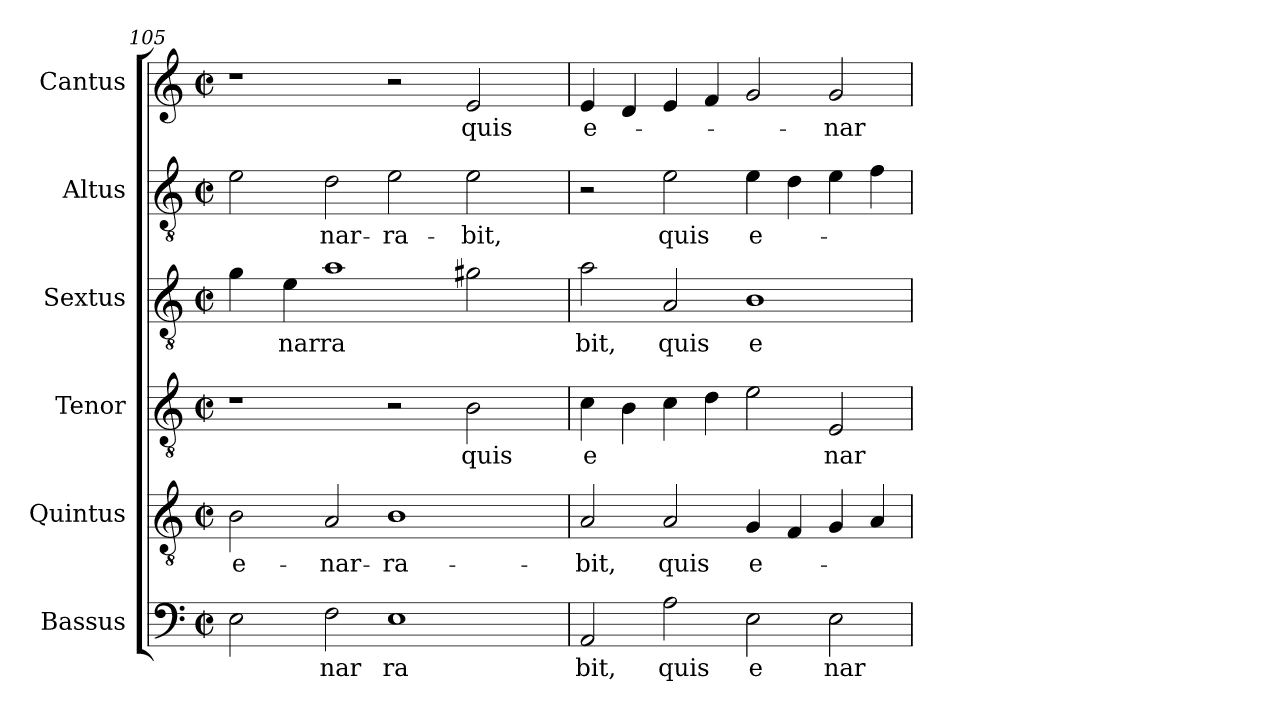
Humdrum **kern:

**kern	**text	**kern	**text	**kern	**text	**kern	**text	**kern	**text	**kern	**text
*part6	*part6	*part5	*part5	*part4	*part4	*part3	*part3	*part2	*part2	*part1	*part1
*staff6	*staff6	*staff5	*staff5	*staff4	*staff4	*staff3	*staff3	*staff2	*staff2	*staff1	*staff1
*I"Bassus	*	*I"Quintus	*	*I"Tenor	*	*I"Sextus	*	*I"Altus	*	*I"Cantus	*
!!LO:LB:g=z
*clefF4	*	*clefGv2	*	*clefGv2	*	*clefGv2	*	*clefGv2	*	*clefG2	*
*M2/2	*	*M2/2	*	*M2/2	*	*M2/2	*	*M2/2	*	*M2/2	*
*met(c|)	*	*met(c|)	*	*met(c|)	*	*met(c|)	*	*met(c|)	*	*met(c|)	*
=105	=105	=105	=105	=105	=105	=105	=105	=105	=105	=105	=105
!	!	!	!LO:LY:b:cj	!	!	!	!	!	!	!	!
*^	*	*	*	*	*	*	*	*^	*	*	*
2E\	16.ryy	.	2B\	e-	1r	.	4g\	.	2e\	16.ryy	.	1r	.
.	1ryy	.	.	.	.	.	.	.	.	1ryy	.	.	.
!	!	!	!	!	!	!	!	!LO:LY:b:cj	!	!	!	!	!
.	.	.	.	.	.	.	4e\	-nar	.	.	.	.	.
!	!	!LO:LY:b:cj	!	!LO:LY:b:cj	!	!	!	!LO:LY:b:cj	!	!	!LO:LY:b:cj	!	!
2F\	.	nar	2A/	-nar-	.	.	1a	ra	2d\	.	nar-	.	.
!	!	!LO:LY:b:cj	!	!LO:LY:b:cj	!	!	!	!	!	!	!LO:LY:b:cj	!	!
1E	.	ra	1B	-ra-	2r	.	.	.	2e\	.	-ra-	2r	.
.	2ryy	.	.	.	.	.	.	.	.	2ryy	.	.	.
!	!	!	!	!	!	!LO:LY:b:cj	!	!	!	!	!LO:LY:b:cj	!	!LO:LY:b:cj
.	.	.	.	.	2B\	quis	2g#\	.	2e\	.	-bit,	2e/	quis
.	4ryy	.	.	.	.	.	.	.	.	4ryy	.	.	.
.	8ryy	.	.	.	.	.	.	.	.	8ryy	.	.	.
.	32ryy	.	.	.	.	.	.	.	.	32ryy	.	.	.
=106	=106	=106	=106	=106	=106	=106	=106	=106	=106	=106	=106	=106	=106
!	!	!LO:LY:b:cj	!	!LO:LY:b:cj	!	!LO:LY:b:cj	!	!LO:LY:b:cj	!	!	!	!	!LO:LY:b:cj
*v	*v	*	*	*	*	*	*	*	*v	*v	*	*	*
2AA/	bit,	2A/	-bit,	4c\	e	2a\	bit,	2r	.	4e/	e-
.	.	.	.	4B\	.	.	.	.	.	4d/	.
!	!LO:LY:b:cj	!	!LO:LY:b:cj	!	!	!	!LO:LY:b:cj	!	!LO:LY:b:cj	!	!
2A\	quis	2A/	quis	4c\	.	2A/	quis	2e\	quis	4e/	.
.	.	.	.	4d\	.	.	.	.	.	4f/	.
!	!LO:LY:b:cj	!	!LO:LY:b:cj	!	!	!	!LO:LY:b:cj	!	!LO:LY:b:cj	!	!
2E\	e	4G/	e-	2e\	.	1B	e	4e\	e-	2g/	.
.	.	4F/	.	.	.	.	.	4d\	.	.	.
!	!LO:LY:b:cj	!	!	!	!LO:LY:b:cj	!	!	!	!	!	!LO:LY:b:cj
2E\	nar	4G/	.	2E/	nar	.	.	4e\	.	2g/	-nar-
.	.	4A/	.	.	.	.	.	4f\	.	.	.
=	=	=	=	=	=	=	=	=	=	=	=
*-	*-	*-	*-	*-	*-	*-	*-	*-	*-	*-	*-
